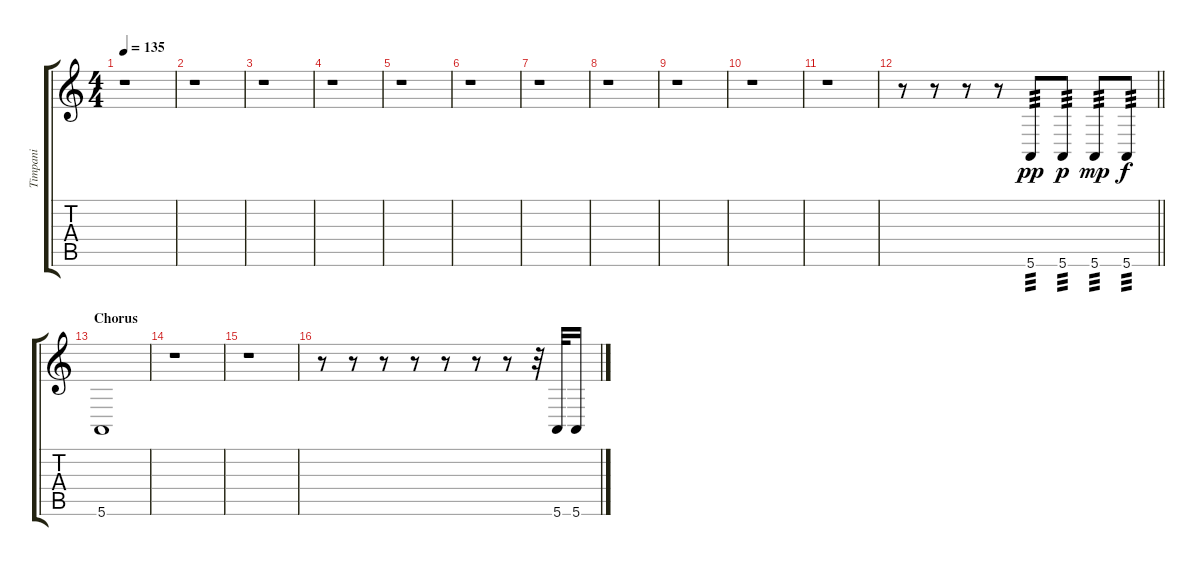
\track ("Timpani" "Timpani") {instrument timpani}
\staff {score tabs}
\tuning (E4 B3 G3 D3 A2 E2) {hide}
\ts (4 4)
\tempo 135
\clef g2
\ks c
r.1{dy f} |
r.1 |
r.1 |
r.1 |
r.1 |
r.1 |
r.1 |
r.1 |
r.1 |
r.1 |
r.1 |
\barLineRight lightlight
r.8 r.8 r.8 r.8 5.6.8{tp 3 dy pp} 5.6.8{tp 3 dy p} 5.6.8{tp 3 dy mp} 5.6.8{tp 3 dy f} |
\section ("" "Chorus")
5.6.1 |
r.1 |
r.1 |
r.8 r.8 r.8 r.8 r.8 r.8 r.8 r.32 5.6.32 5.6.16
